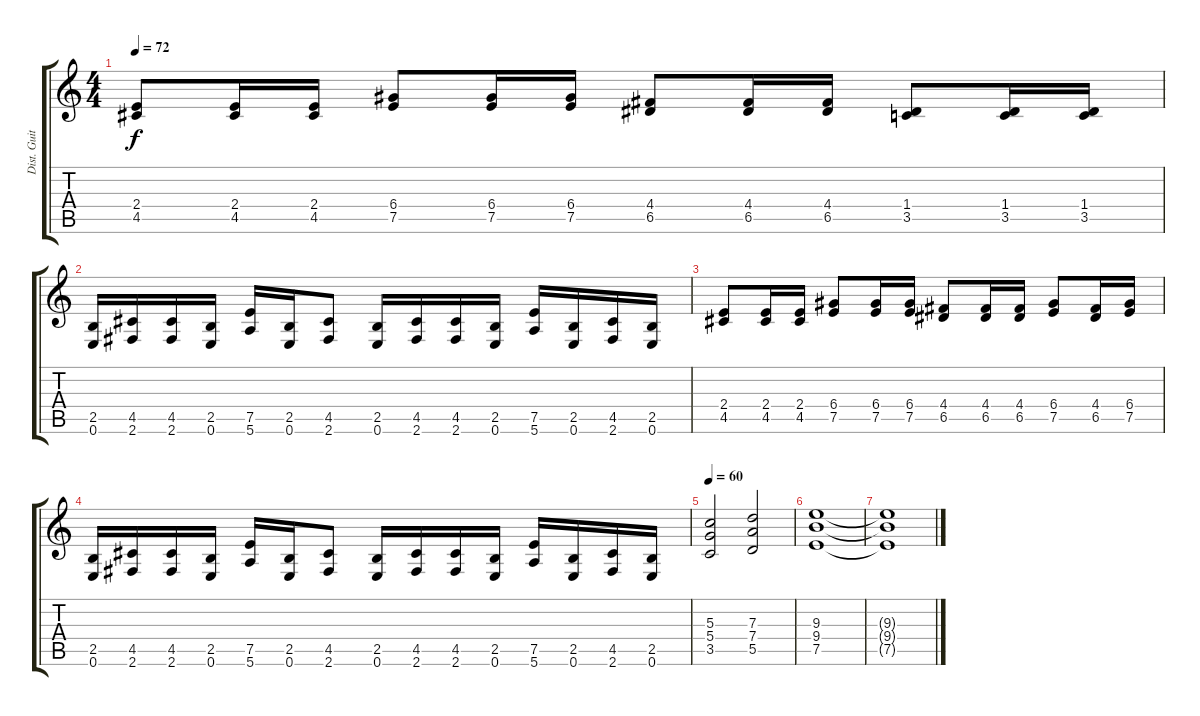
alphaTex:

\track ("Dist. Guitar 2" "Dist. Guit") {instrument overdrivenguitar}
\staff {score tabs}
\tuning (E4 B3 G3 D3 A2 E2) {hide}
\ts (4 4)
\tempo 72
\clef g2
\ks c
(2.4 4.5).8{dy f} (2.4 4.5).16 (2.4 4.5).16 (6.4 7.5).8 (6.4 7.5).16 (6.4 7.5).16 (4.4 6.5).8 (4.4 6.5).16 (4.4 6.5).16 (1.4 3.5).8 (1.4 3.5).16 (1.4 3.5).16 |
(2.5 0.6).16 (4.5 2.6).16 (4.5 2.6).16 (2.5 0.6).16 (7.5 5.6).16 (2.5 0.6).16 (4.5 2.6).8 (2.5 0.6).16 (4.5 2.6).16 (4.5 2.6).16 (2.5 0.6).16 (7.5 5.6).16 (2.5 0.6).16 (4.5 2.6).16 (2.5 0.6).16 |
(2.4 4.5).8 (2.4 4.5).16 (2.4 4.5).16 (6.4 7.5).8 (6.4 7.5).16 (6.4 7.5).16 (4.4 6.5).8 (4.4 6.5).16 (4.4 6.5).16 (6.4 7.5).8 (4.4 6.5).16 (6.4 7.5).16 |
(2.5 0.6).16 (4.5 2.6).16 (4.5 2.6).16 (2.5 0.6).16 (7.5 5.6).16 (2.5 0.6).16 (4.5 2.6).8 (2.5 0.6).16 (4.5 2.6).16 (4.5 2.6).16 (2.5 0.6).16 (7.5 5.6).16 (2.5 0.6).16 (4.5 2.6).16 (2.5 0.6).16 |
\tempo 60
(5.3 5.4 3.5).2 (7.3 7.4 5.5).2 |
(9.3 9.4 7.5).1 |
(9.3{t} 9.4{t} 7.5{t}).1
